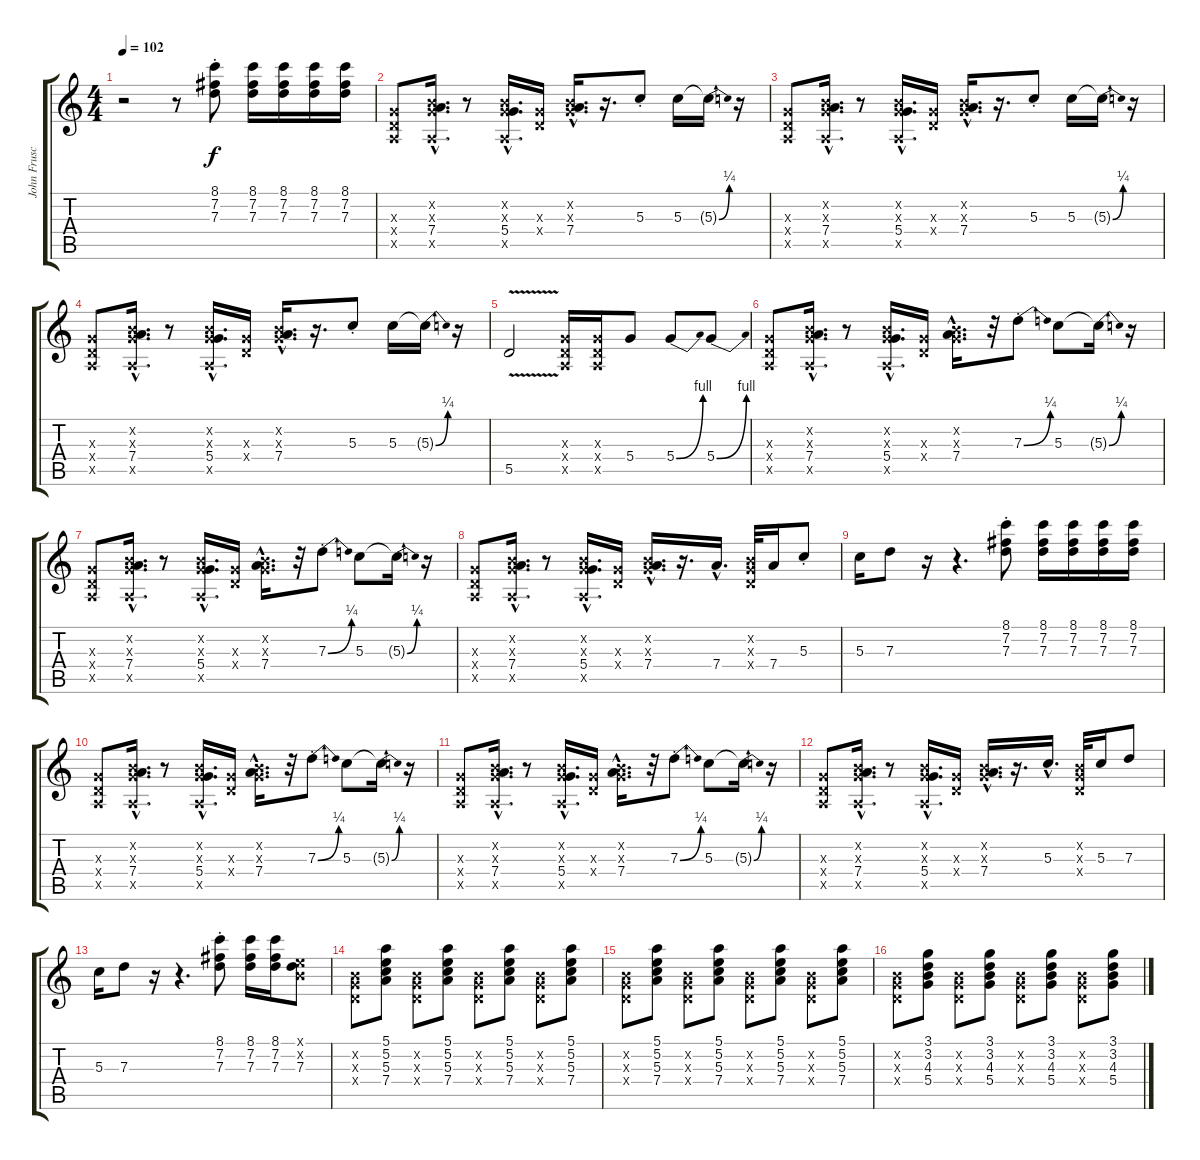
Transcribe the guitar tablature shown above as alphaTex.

\track ("John Frusciante (Guitare)" "John Frusc") {instrument electricguitarclean}
\staff {score tabs}
\tuning (E4 B3 G3 D3 A2 E2) {hide}
\ts (4 4)
\tempo 102
\clef g2
\ks c
r.2{dy f} r.8 (8.1{st} 7.2 7.3).8 (8.1 7.2 7.3).16 (8.1 7.2 7.3).16 (8.1 7.2 7.3).16 (8.1 7.2 7.3).16 |
(0.3{x} 0.4{x} 0.5{x}).8 (0.2{hac x} 0.3{hac x} 7.4{hac} 0.5{hac x}).16{d} r.8 (0.2{hac x} 0.3{hac x} 5.4{hac} 0.5{hac x}).16{d} (0.3{x} 0.4{x}).16 (0.2{hac x} 0.3{hac x} 7.4{hac}).16{d} r.16{d} 5.3{st}.8 5.3.16 5.3{be (bend 0 0 60 1) t}.16 r.16 |
(0.3{x} 0.4{x} 0.5{x}).8 (0.2{hac x} 0.3{hac x} 7.4{hac} 0.5{hac x}).16{d} r.8 (0.2{hac x} 0.3{hac x} 5.4{hac} 0.5{hac x}).16{d} (0.3{x} 0.4{x}).16 (0.2{hac x} 0.3{hac x} 7.4{hac}).16{d} r.16{d} 5.3{st}.8 5.3.16 5.3{be (bend 0 0 60 1) t}.16 r.16 |
(0.3{x} 0.4{x} 0.5{x}).8 (0.2{hac x} 0.3{hac x} 7.4{hac} 0.5{hac x}).16{d} r.8 (0.2{hac x} 0.3{hac x} 5.4{hac} 0.5{hac x}).16{d} (0.3{x} 0.4{x}).16 (0.2{hac x} 0.3{hac x} 7.4{hac}).16{d} r.16{d} 5.3{st}.8 5.3.16 5.3{be (bend 0 0 60 1) t}.16 r.16 |
5.5{v}.2 (0.3{x} 0.4{x} 0.5{x}).16 (0.3{x} 0.4{x} 0.5{x}).16 5.4.8 5.4{be (bend 0 0 60 4)}.8 5.4{be (bend 0 0 60 4)}.8 |
(0.3{x} 0.4{x} 0.5{x}).8 (0.2{hac x} 0.3{hac x} 7.4{hac} 0.5{hac x}).16{d} r.8 (0.2{hac x} 0.3{hac x} 5.4{hac} 0.5{hac x}).16{d} (0.3{x} 0.4{x}).16 (0.2{hac x} 0.3{hac x} 7.4{hac}).16{d} r.32 7.3{be (bend 0 0 60 1) st}.8 5.3.8 5.3{be (bend 0 0 60 1) t}.16 r.16 |
(0.3{x} 0.4{x} 0.5{x}).8 (0.2{hac x} 0.3{hac x} 7.4{hac} 0.5{hac x}).16{d} r.8 (0.2{hac x} 0.3{hac x} 5.4{hac} 0.5{hac x}).16{d} (0.3{x} 0.4{x}).16 (0.2{hac x} 0.3{hac x} 7.4{hac}).16{d} r.32 7.3{be (bend 0 0 60 1) st}.8 5.3.8 5.3{be (bend 0 0 60 1) t}.16 r.16 |
(0.3{x} 0.4{x} 0.5{x}).8 (0.2{hac x} 0.3{hac x} 7.4{hac} 0.5{hac x}).16{d} r.8 (0.2{hac x} 0.3{hac x} 5.4{hac} 0.5{hac x}).16{d} (0.3{x} 0.4{x}).16 (0.2{hac x} 0.3{hac x} 7.4{hac}).16{d} r.16{d} 7.4{hac}.16{d} (0.2{x} 0.3{x} 0.4{x}).32 7.4.16 5.3{st}.8 |
5.3.16 7.3.8 r.16 r.4{d} (8.1 7.2{st} 7.3).8 (8.1 7.2 7.3).16 (8.1 7.2 7.3).16 (8.1 7.2 7.3).16 (8.1 7.2 7.3).16 |
(0.3{x} 0.4{x} 0.5{x}).8 (0.2{hac x} 0.3{hac x} 7.4{hac} 0.5{hac x}).16{d} r.8 (0.2{hac x} 0.3{hac x} 5.4{hac} 0.5{hac x}).16{d} (0.3{x} 0.4{x}).16 (0.2{hac x} 0.3{hac x} 7.4{hac}).16{d} r.32 7.3{be (bend 0 0 60 1) st}.8 5.3.8 5.3{be (bend 0 0 60 1) t}.16 r.16 |
(0.3{x} 0.4{x} 0.5{x}).8 (0.2{hac x} 0.3{hac x} 7.4{hac} 0.5{hac x}).16{d} r.8 (0.2{hac x} 0.3{hac x} 5.4{hac} 0.5{hac x}).16{d} (0.3{x} 0.4{x}).16 (0.2{hac x} 0.3{hac x} 7.4{hac}).16{d} r.32 7.3{be (bend 0 0 60 1) st}.8 5.3.8 5.3{be (bend 0 0 60 1) t}.16 r.16 |
(0.3{x} 0.4{x} 0.5{x}).8 (0.2{hac x} 0.3{hac x} 7.4{hac} 0.5{hac x}).16{d} r.8 (0.2{hac x} 0.3{hac x} 5.4{hac} 0.5{hac x}).16{d} (0.3{x} 0.4{x}).16 (0.2{hac x} 0.3{hac x} 7.4{hac}).16{d} r.16{d} 5.3{hac}.16{d} (0.2{x} 0.3{x} 0.4{x}).32 5.3.16 7.3.8 |
5.3.16 7.3.8 r.16 r.4{d} (8.1 7.2{st} 7.3).8 (8.1 7.2 7.3).16 (8.1 7.2 7.3).16 (0.1{x} 0.2{x} 7.3).8 |
(0.2{x} 0.3{x} 0.4{x}).8 (5.1 5.2 5.3 7.4).8 (0.2{x} 0.3{x} 0.4{x}).8 (5.1 5.2 5.3 7.4).8 (0.2{x} 0.3{x} 0.4{x}).8 (5.1 5.2 5.3 7.4).8 (0.2{x} 0.3{x} 0.4{x}).8 (5.1 5.2 5.3 7.4).8 |
(0.2{x} 0.3{x} 0.4{x}).8 (5.1 5.2 5.3 7.4).8 (0.2{x} 0.3{x} 0.4{x}).8 (5.1 5.2 5.3 7.4).8 (0.2{x} 0.3{x} 0.4{x}).8 (5.1 5.2 5.3 7.4).8 (0.2{x} 0.3{x} 0.4{x}).8 (5.1 5.2 5.3 7.4).8 |
(0.2{x} 0.3{x} 0.4{x}).8 (3.1 3.2 4.3 5.4).8 (0.2{x} 0.3{x} 0.4{x}).8 (3.1 3.2 4.3 5.4).8 (0.2{x} 0.3{x} 0.4{x}).8 (3.1 3.2 4.3 5.4).8 (0.2{x} 0.3{x} 0.4{x}).8 (3.1 3.2 4.3 5.4).8
